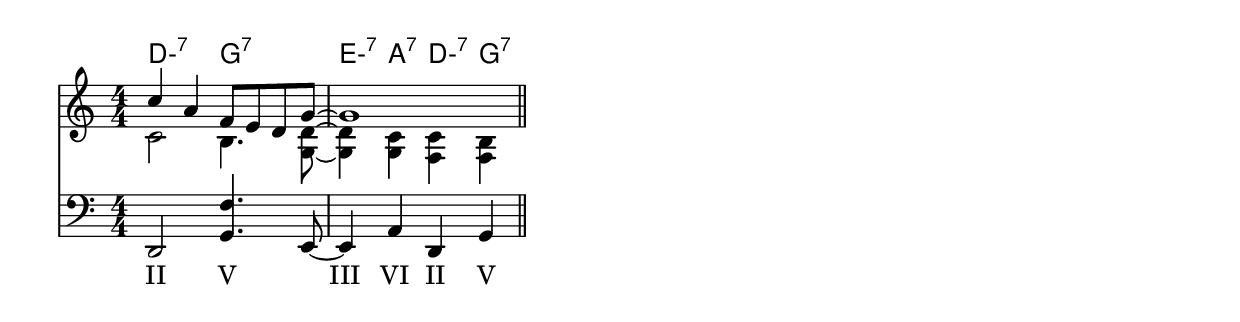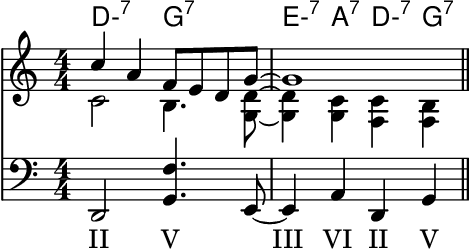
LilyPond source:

\version "2.24.4"
\language "english"
#(ly:set-option 'crop #t)
\include "include/alt.ly"
\score {
  \midi {
    \tempo 4=120
  }
  \layout {
    \context {
      \Score
      \omit BarNumber
    }
    indent = 0\mm
  }
  {
    <<
    \chords {
      \set chordChanges = ##t % only show chords when they change
      \set noChordSymbol = ""
      \set minorChordModifier = \markup { "-" }
      \set midiMaximumVolume = #0 % prevent named chords sounding
      d2:min7 g:7 | e4:min7 a:7 d:min7 g:7 |
    }
    \new Staff {
      \key c \major
      \numericTimeSignature
      \time 4/4
      \clef treble {
        \relative {
          \skip \f % spacer to set voice volume
          <<
            {
              \stemDown c'2 b4. <g~ d'~>8 |
              <g d'>4 <g c> <f c'> <f b>
            }
            \new Voice { \voiceTwo
              \stemUp c''4 a4 f8 e d \tieUp g~ |
              g1
            }
          >>
          \bar "||"
        }
      }
    }
    \new Staff {
      \clef bass {
        \relative {
          \skip \f % spacer to set voice volume
          d,2 <g f'>4. e8~ |
          e4 a d, g |
          \bar "||"
        }
      }
    }
    \addlyrics {
      II V "    III" VI II V
    }
    >>
  }
}
